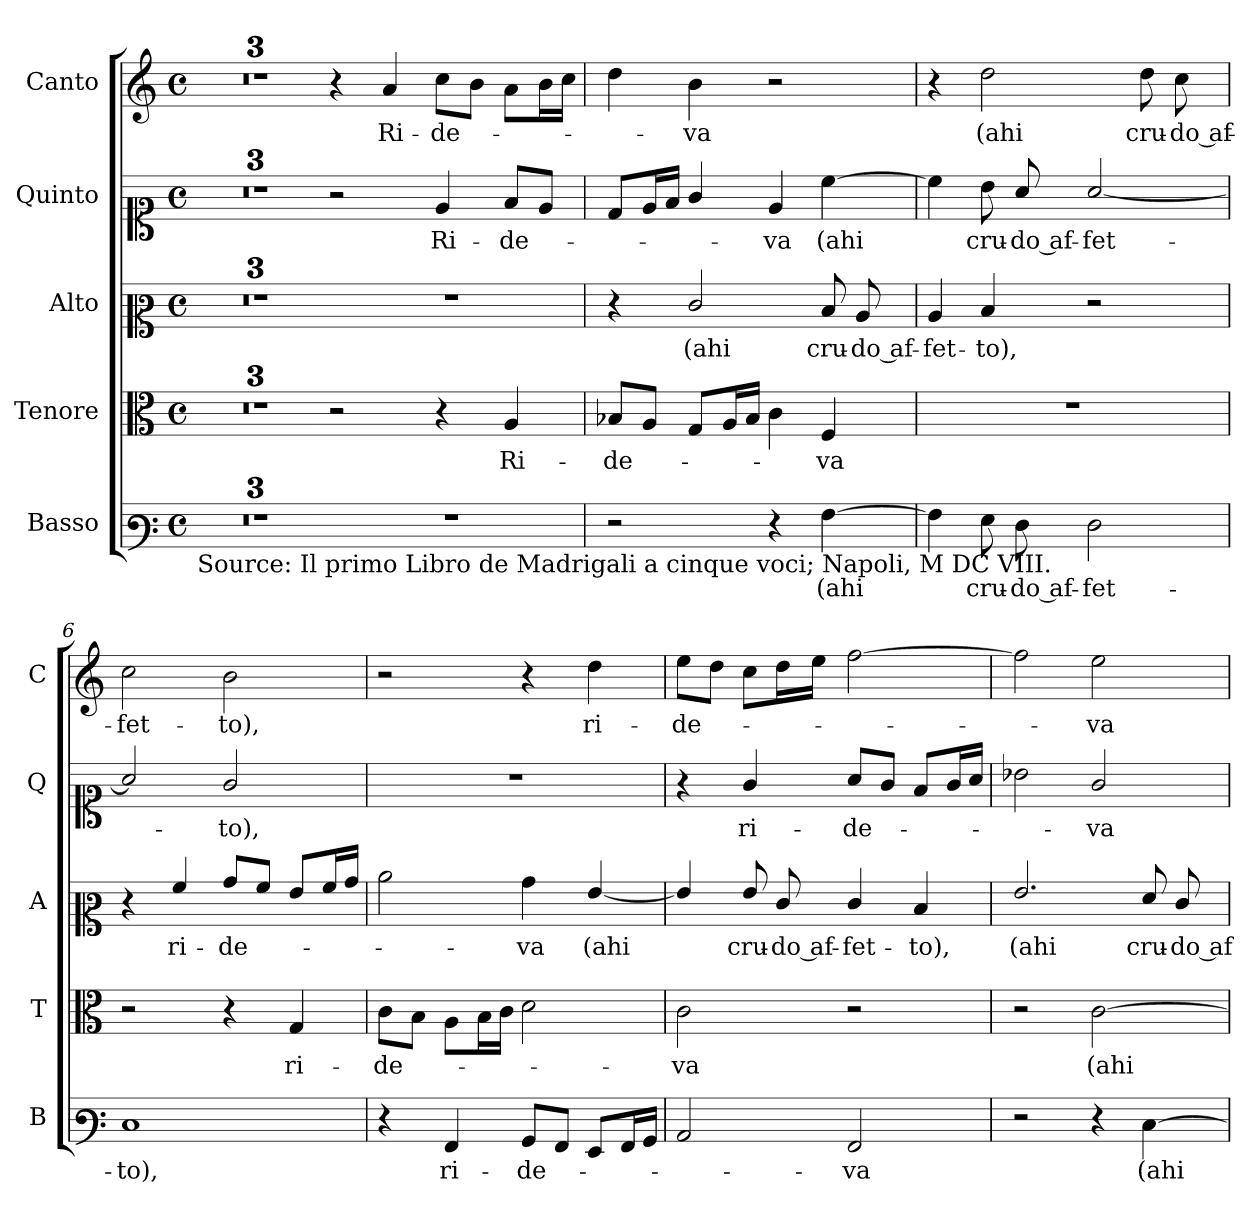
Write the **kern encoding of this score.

**kern	**text	**kern	**text	**kern	**text	**kern	**text	**kern	**text
*part5	*part5	*part4	*part4	*part3	*part3	*part2	*part2	*part1	*part1
*staff5	*staff5	*staff4	*staff4	*staff3	*staff3	*staff2	*staff2	*staff1	*staff1
*I"Basso	*	*I"Tenore	*	*I"Alto	*	*I"Quinto	*	*I"Canto	*
*I'B	*	*I'T	*	*I'A	*	*I'Q	*	*I'C	*
!!LO:LB:g=z
*clefF3	*	*clefC3	*	*clefC2	*	*clefC1	*	*clefG2	*
*k[]	*	*k[]	*	*k[]	*	*k[]	*	*k[]	*
*C:	*	*C:	*	*C:	*	*C:	*	*C:	*
*M4/4	*	*M4/4	*	*M4/4	*	*M4/4	*	*M4/4	*
*met(c)	*	*met(c)	*	*met(c)	*	*met(c)	*	*met(c)	*
=1	=1	=1	=1	=1	=1	=1	=1	=1	=1
!LO:TX:b:t=Source&colon; Il primo Libro de Madrigali a cinque voci; Napoli, M DC VIII.	!	!	!	!	!	!	!	!	!
1ryy	.	1ryy	.	1ryy	.	1ryy	.	1ryy	.
=2	=2	=2	=2	=2	=2	=2	=2	=2	=2
1r	.	1r	.	1r	.	1r	.	1r	.
=3	=3	=3	=3	=3	=3	=3	=3	=3	=3
*clefF4	*	*clefGv2	*	*clefG2	*	*clefG2	*	*	*
1ryy	.	1ryy	.	1ryy	.	1ryy	.	1ryy	.
=3X1-	=3X1-	=3X1-	=3X1-	=3X1-	=3X1-	=3X1-	=3X1-	=3X1-	=3X1-
1r	.	2r	.	1r	.	2r	.	4r	.
!	!	!	!	!	!	!	!	!	!LO:LY:b
.	.	.	.	.	.	.	.	4a/	Ri-
!	!	!	!	!	!	!	!LO:LY:b	!	!LO:LY:b
.	.	4r	.	.	.	4e/	Ri-	8cc\L	-de-
.	.	.	.	.	.	.	.	8b\J	.
!	!	!	!LO:LY:b	!	!	!	!LO:LY:b	!	!
.	.	4A/	Ri-	.	.	8f/L	-de-	8a\L	.
.	.	.	.	.	.	8e/J	.	16b\L	.
.	.	.	.	.	.	.	.	16cc\JJ	.
=4	=4	=4	=4	=4	=4	=4	=4	=4	=4
!	!	!	!LO:LY:b	!	!	!	!	!	!
2r	.	8B-X/L	-de-	4r	.	8d/L	.	4dd\	.
.	.	8A/J	.	.	.	16e/L	.	.	.
.	.	.	.	.	.	16f/JJ	.	.	.
!	!	!	!	!	!LO:LY:b	!	!	!	!LO:LY:b
.	.	8G/L	.	2e/	(ahi	4g/	.	4b\	-va
.	.	16A/L	.	.	.	.	.	.	.
.	.	16B-/JJ	.	.	.	.	.	.	.
!	!	!	!	!	!	!	!LO:LY:b	!	!
4r	.	4c\	.	.	.	4e/	-va	2r	.
!	!LO:LY:b	!	!LO:LY:b	!	!LO:LY:b	!	!LO:LY:b	!	!
[4A\	(ahi	4F/	-va	8d/	cru-	[4cc\	(ahi	.	.
!	!	!	!	!	!LO:LY:b	!	!	!	!
.	.	.	.	8c/	-do af-	.	.	.	.
=5	=5	=5	=5	=5	=5	=5	=5	=5	=5
!	!	!	!	!	!LO:LY:b	!	!	!	!
4A\]	.	1r	.	4c/	-fet-	4cc\]	.	4r	.
!	!LO:LY:b	!	!	!	!LO:LY:b	!	!LO:LY:b	!	!LO:LY:b
8G\	cru-	.	.	4d/	-to),	8b\	cru-	2dd\	(ahi
!	!LO:LY:b	!	!	!	!	!	!LO:LY:b	!	!
8F\	-do af-	.	.	.	.	8a/	-do af-	.	.
!	!LO:LY:b	!	!	!	!	!	!LO:LY:b	!	!
2F\	-fet-	.	.	2r	.	[2a/	-fet-	.	.
!	!	!	!	!	!	!	!	!	!LO:LY:b
.	.	.	.	.	.	.	.	8dd\	cru-
!	!	!	!	!	!	!	!	!	!LO:LY:b
.	.	.	.	.	.	.	.	8cc\	-do af-
=6	=6	=6	=6	=6	=6	=6	=6	=6	=6
!	!LO:LY:b	!	!	!	!	!	!	!	!LO:LY:b
1E	-to),	2r	.	4r	.	2a/]	.	2cc\	-fet-
!	!	!	!	!	!LO:LY:b	!	!	!	!
.	.	.	.	4a/	ri-	.	.	.	.
!	!	!	!	!	!LO:LY:b	!	!LO:LY:b	!	!LO:LY:b
.	.	4r	.	8b/L	-de-	2g/	-to),	2b\	-to),
.	.	.	.	8a/J	.	.	.	.	.
!	!	!	!LO:LY:b	!	!	!	!	!	!
.	.	4G/	ri-	8g/L	.	.	.	.	.
.	.	.	.	16a/L	.	.	.	.	.
.	.	.	.	16b/JJ	.	.	.	.	.
!!LO:LB:g=z
=7	=7	=7	=7	=7	=7	=7	=7	=7	=7
!	!	!	!LO:LY:b	!	!	!	!	!	!
4r	.	8c\L	-de-	2cc\	.	1r	.	2r	.
.	.	8B\J	.	.	.	.	.	.	.
!	!LO:LY:b	!	!	!	!	!	!	!	!
4AA/	ri-	8A\L	.	.	.	.	.	.	.
.	.	16B\L	.	.	.	.	.	.	.
.	.	16c\JJ	.	.	.	.	.	.	.
!	!LO:LY:b	!	!	!	!LO:LY:b	!	!	!	!
8BB/L	-de-	2d\	.	4b\	-va	.	.	4r	.
8AA/J	.	.	.	.	.	.	.	.	.
!	!	!	!	!	!LO:LY:b	!	!	!	!LO:LY:b
8GG/L	.	.	.	[4g/	(ahi	.	.	4dd\	ri-
16AA/L	.	.	.	.	.	.	.	.	.
16BB/JJ	.	.	.	.	.	.	.	.	.
=8	=8	=8	=8	=8	=8	=8	=8	=8	=8
!	!	!	!LO:LY:b	!	!	!	!	!	!LO:LY:b
2C/	.	2c\	-va	4g/]	.	4r	.	8ee\L	-de-
.	.	.	.	.	.	.	.	8dd\J	.
!	!	!	!	!	!LO:LY:b	!	!LO:LY:b	!	!
.	.	.	.	8g/	cru-	4g/	ri-	8cc\L	.
!	!	!	!	!	!LO:LY:b	!	!	!	!
.	.	.	.	8e/	-do af-	.	.	16dd\L	.
.	.	.	.	.	.	.	.	16ee\JJ	.
!	!LO:LY:b	!	!	!	!LO:LY:b	!	!LO:LY:b	!	!
2AA/	-va	2r	.	4e/	-fet-	8a/L	-de-	[2ff\	.
.	.	.	.	.	.	8g/J	.	.	.
!	!	!	!	!	!LO:LY:b	!	!	!	!
.	.	.	.	4d/	-to),	8f/L	.	.	.
.	.	.	.	.	.	16g/L	.	.	.
.	.	.	.	.	.	16a/JJ	.	.	.
=9	=9	=9	=9	=9	=9	=9	=9	=9	=9
!	!	!	!	!	!LO:LY:b	!	!	!	!
2r	.	2r	.	2.g/	(ahi	2b-X\	.	2ff\]	.
!	!	!	!LO:LY:b	!	!	!	!LO:LY:b	!	!LO:LY:b
4r	.	[2c\	(ahi	.	.	2g/	-va	2ee\	-va
!	!LO:LY:b	!	!	!	!LO:LY:b	!	!	!	!
[4E\	(ahi	.	.	8f/	cru-	.	.	.	.
!	!	!	!	!	!LO:LY:b	!	!	!	!
.	.	.	.	8e/	-do af-	.	.	.	.
=	=	=	=	=	=	=	=	=	=
*-	*-	*-	*-	*-	*-	*-	*-	*-	*-
